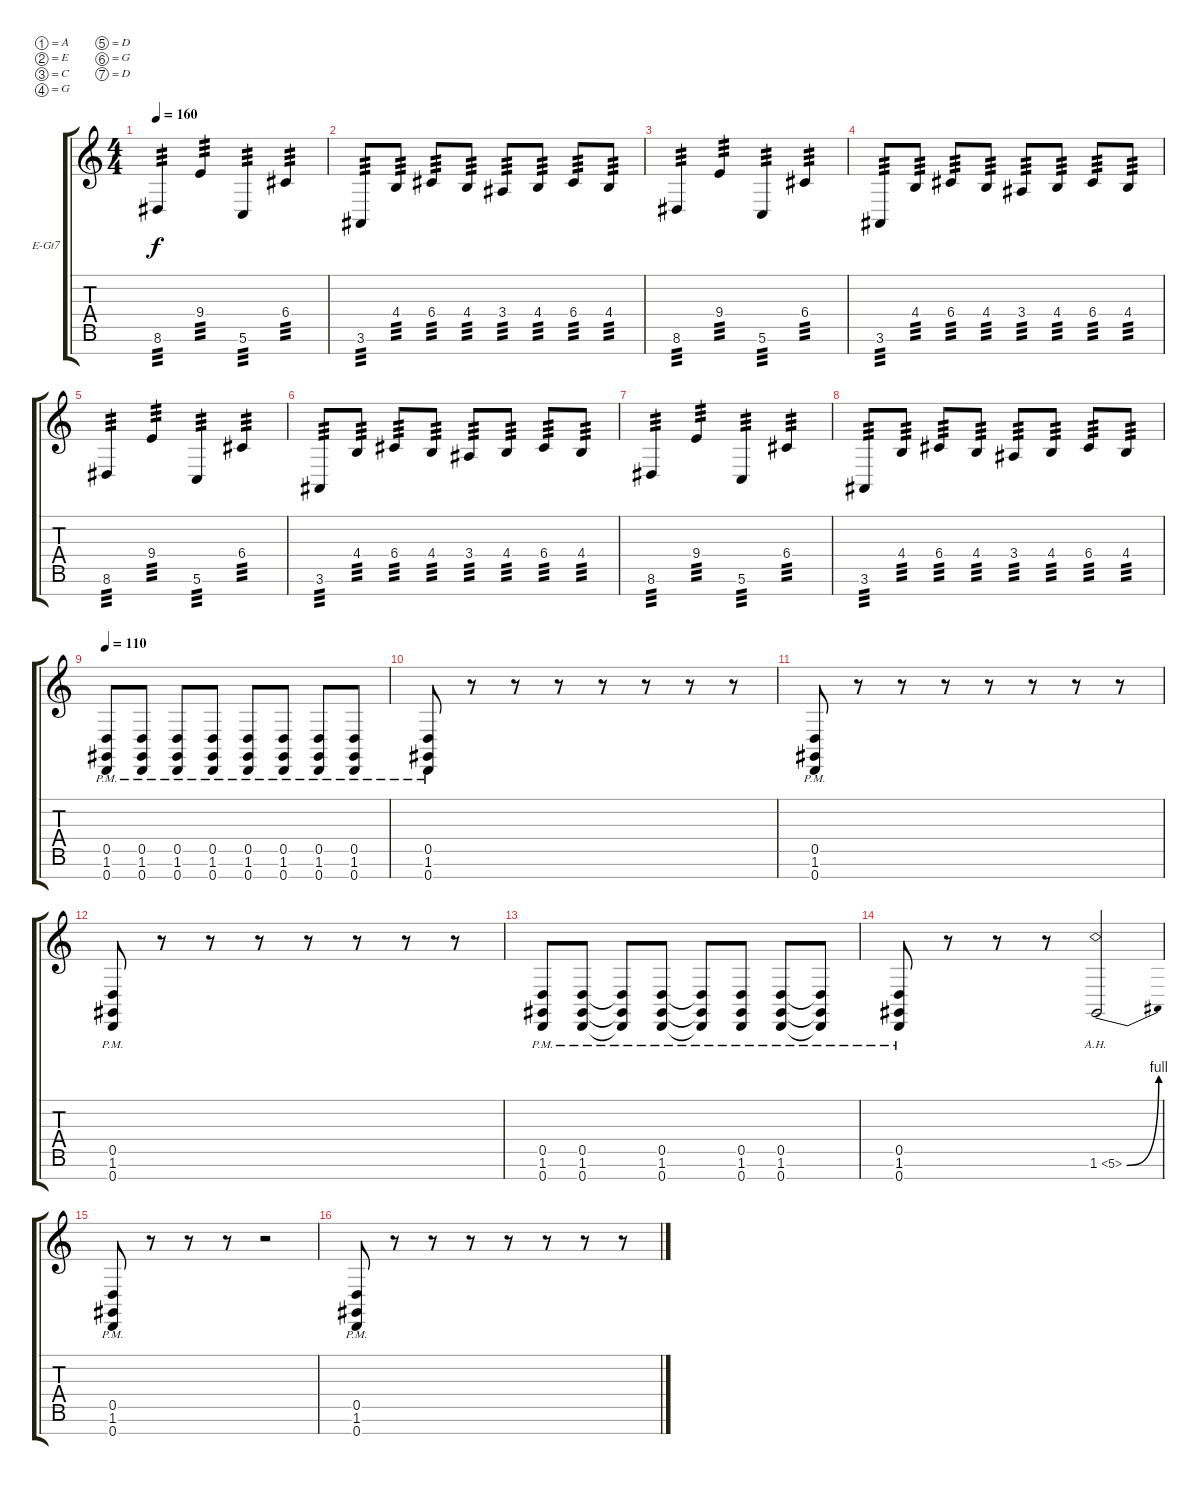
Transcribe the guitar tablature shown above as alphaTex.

\defaultSystemsLayout 4
\bracketExtendMode groupsimilarinstruments
\firstSystemTrackNameOrientation horizontal
\otherSystemsTrackNameOrientation horizontal
\track ("Electric Guitar" "E-Gt7") {instrument distortionguitar}
\staff {score tabs}
\tuning (A3 E3 C3 G2 D2 G1 D1)
\ts (4 4)
\tempo 160
\clef g2
\ks c
8.6.4{tp 3 dy f} 9.4.4{tp 3} 5.6.4{tp 3} 6.4.4{tp 3} |
3.6.8{tp 3} 4.4.8{tp 3} 6.4.8{tp 3} 4.4.8{tp 3} 3.4.8{tp 3} 4.4.8{tp 3} 6.4.8{tp 3} 4.4.8{tp 3} |
8.6.4{tp 3} 9.4.4{tp 3} 5.6.4{tp 3} 6.4.4{tp 3} |
3.6.8{tp 3} 4.4.8{tp 3} 6.4.8{tp 3} 4.4.8{tp 3} 3.4.8{tp 3} 4.4.8{tp 3} 6.4.8{tp 3} 4.4.8{tp 3} |
8.6.4{tp 3} 9.4.4{tp 3} 5.6.4{tp 3} 6.4.4{tp 3} |
3.6.8{tp 3} 4.4.8{tp 3} 6.4.8{tp 3} 4.4.8{tp 3} 3.4.8{tp 3} 4.4.8{tp 3} 6.4.8{tp 3} 4.4.8{tp 3} |
8.6.4{tp 3} 9.4.4{tp 3} 5.6.4{tp 3} 6.4.4{tp 3} |
3.6.8{tp 3} 4.4.8{tp 3} 6.4.8{tp 3} 4.4.8{tp 3} 3.4.8{tp 3} 4.4.8{tp 3} 6.4.8{tp 3} 4.4.8{tp 3} |
\tempo 110
(0.5{pm} 0.7{pm} 1.6{pm}).8 (0.5{pm} 0.7{pm} 1.6{pm}).8 (0.5{pm} 0.7{pm} 1.6{pm}).8 (0.5{pm} 0.7{pm} 1.6{pm}).8 (0.5{pm} 0.7{pm} 1.6{pm}).8 (0.5{pm} 0.7{pm} 1.6{pm}).8 (0.5{pm} 0.7{pm} 1.6{pm}).8 (0.5{pm} 0.7{pm} 1.6{pm}).8 |
(0.5{pm} 1.6{pm} 0.7{pm}).8 r.8 r.8 r.8 r.8 r.8 r.8 r.8 |
(1.6{pm} 0.5{pm} 0.7{pm}).8 r.8 r.8 r.8 r.8 r.8 r.8 r.8 |
(1.6{pm} 0.5{pm} 0.7{pm}).8 r.8 r.8 r.8 r.8 r.8 r.8 r.8 |
(1.6{pm} 0.5{pm} 0.7{pm}).8 (1.6{pm} 0.5{pm} 0.7{pm}).8 (1.6{pm t} 0.5{pm t} 0.7{pm t}).8 (1.6{pm} 0.5{pm} 0.7{pm}).8 (0.5{pm t} 1.6{pm t} 0.7{pm t}).8 (1.6{pm} 0.5{pm} 0.7{pm}).8 (1.6{pm} 0.5{pm} 0.7{pm}).8 (1.6{pm t} 0.5{pm t} 0.7{pm t}).8 |
(1.6{pm} 0.5{pm} 0.7{pm}).8 r.8 r.8 r.8 1.6{be (bend 0 0 60 4) ah 4}.2 |
(1.6{pm} 0.5{pm} 0.7{pm}).8 r.8 r.8 r.8 r.2 |
(1.6{pm} 0.5{pm} 0.7{pm}).8 r.8 r.8 r.8 r.8 r.8 r.8 r.8
